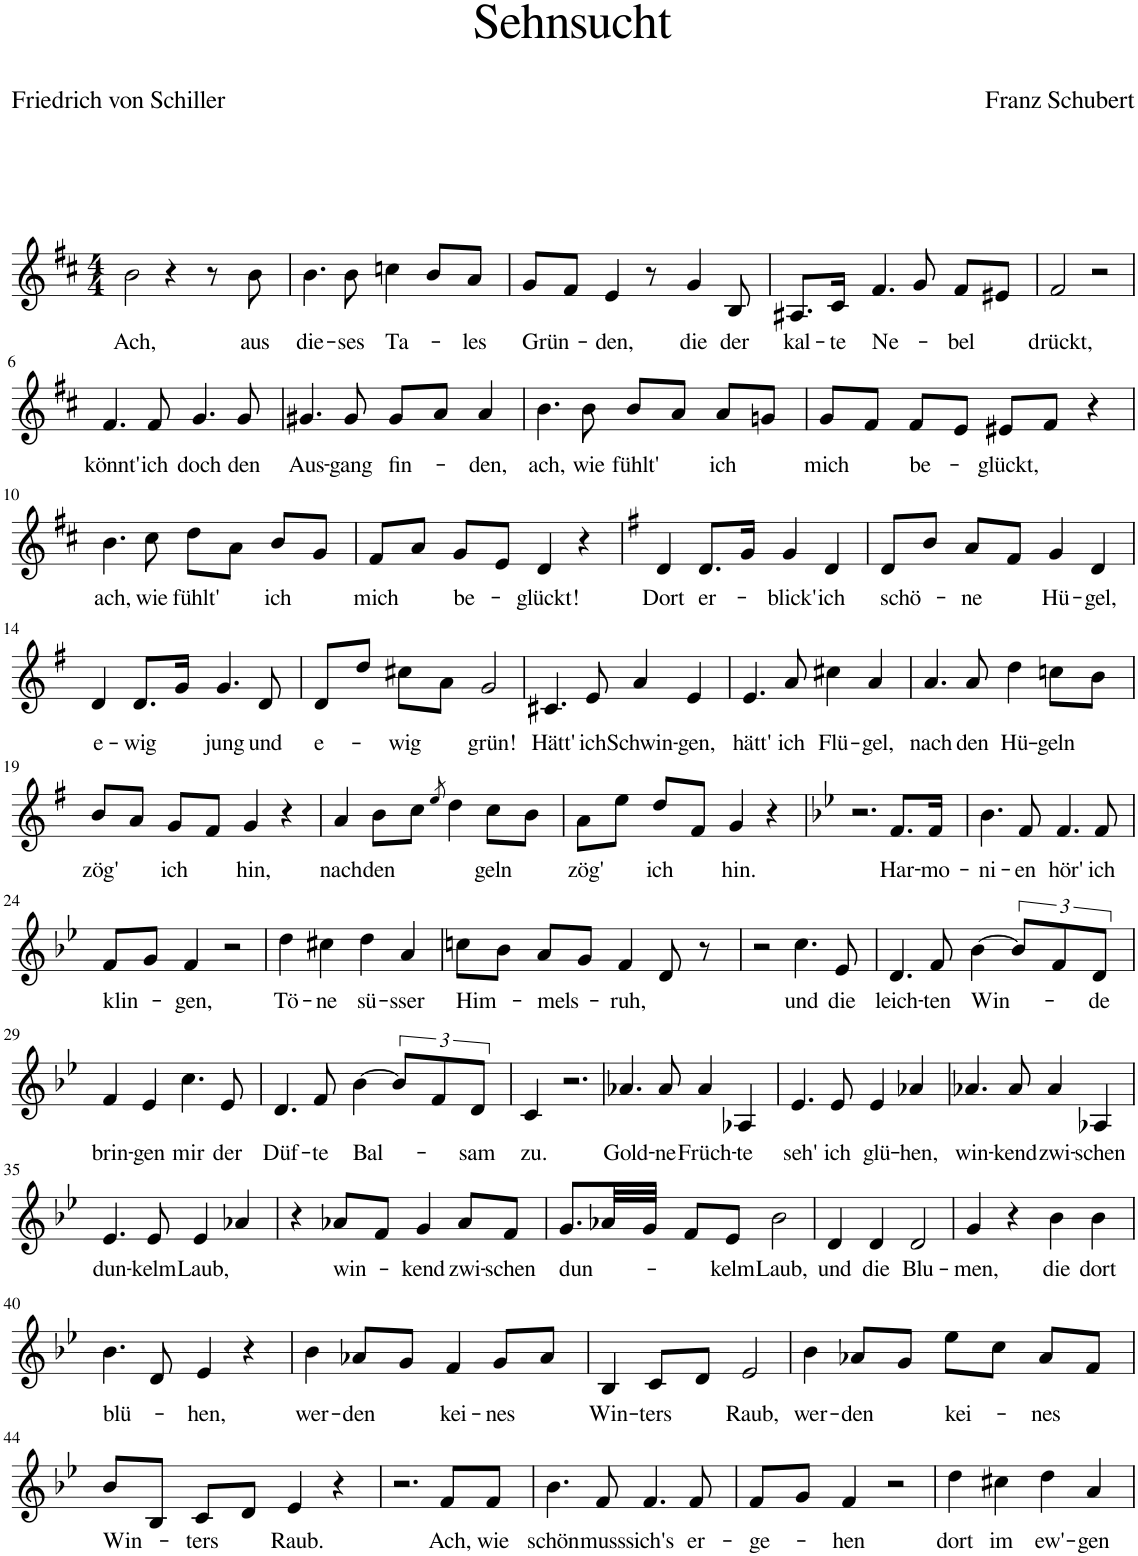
**kern	**text
*part1	*part1
*staff1	*staff1
*I"Piano	*
*I'Pno	*
*clefG2	*
*k[f#c#]	*
*M4/4	*
=1	=1
!	!LO:LY:b
2b\	Ach,
4r	.
8r	.
!	!LO:LY:b
8b\	aus
=2	=2
!	!LO:LY:b
4.b\	die-
!	!LO:LY:b
8b\	-ses
!	!LO:LY:b
4ccn\	Ta-
8b/L	.
!	!LO:LY:b
8a/J	-les
=3	=3
!	!LO:LY:b
8g/L	Grün-
8f#/J	.
!	!LO:LY:b
4e/	-den,
8r	.
!	!LO:LY:b
4g/	die
!	!LO:LY:b
8B/	der
=4	=4
!	!LO:LY:b
8.A#X/L	kal-
!	!LO:LY:b
16c#/Jk	-te
!	!LO:LY:b
4.f#/	Ne-
8g/	.
!	!LO:LY:b
8f#/L	-bel
8e#X/J	.
=5	=5
!	!LO:LY:b
2f#/	drückt,
2r	.
!!LO:LB:g=z
=6	=6
!	!LO:LY:b
4.f#/	könnt'
!	!LO:LY:b
8f#/	ich
!	!LO:LY:b
4.g/	doch
!	!LO:LY:b
8g/	den
=7	=7
!	!LO:LY:b
4.g#X/	Aus-
!	!LO:LY:b
8g#/	-gang
!	!LO:LY:b
8g#/L	fin-
8a/J	.
!	!LO:LY:b
4a/	-den,
=8	=8
!	!LO:LY:b
4.b\	ach,
!	!LO:LY:b
8b\	wie
!	!LO:LY:b
8b/L	fühlt'
8a/J	.
!	!LO:LY:b
8a/L	ich
8gn/J	.
=9	=9
!	!LO:LY:b
8g/L	mich
8f#/J	.
!	!LO:LY:b
8f#/L	be-
8e/J	.
!	!LO:LY:b
8e#X/L	-glückt,
8f#/J	.
4r	.
!!LO:LB:g=z
=10	=10
!	!LO:LY:b
4.b\	ach,
!	!LO:LY:b
8cc#\	wie
!	!LO:LY:b
8dd\L	fühlt'
8a\J	.
!	!LO:LY:b
8b/L	ich
8g/J	.
=11	=11
!	!LO:LY:b
8f#/L	mich
8a/J	.
!	!LO:LY:b
8g/L	be-
8e/J	.
!	!LO:LY:b
4d/	-glückt!
4r	.
=12	=12
*k[f#]	*
!	!LO:LY:b
4d/	Dort
!	!LO:LY:b
8.d/L	er-
16g/Jk	.
!	!LO:LY:b
4g/	-blick'
!	!LO:LY:b
4d/	ich
=13	=13
!	!LO:LY:b
8d/L	schö-
8b/J	.
!	!LO:LY:b
8a/L	-ne
8f#/J	.
!	!LO:LY:b
4g/	Hü-
!	!LO:LY:b
4d/	-gel,
!!LO:LB:g=z
=14	=14
!	!LO:LY:b
4d/	e-
!	!LO:LY:b
8.d/L	-wig
16g/Jk	.
!	!LO:LY:b
4.g/	jung
!	!LO:LY:b
8d/	und
=15	=15
!	!LO:LY:b
8d/L	e-
8dd/J	.
!	!LO:LY:b
8cc#X\L	-wig
8a\J	.
!	!LO:LY:b
2g/	grün!
=16	=16
!	!LO:LY:b
4.c#X/	Hätt'
!	!LO:LY:b
8e/	ich
!	!LO:LY:b
4a/	Schwin-
!	!LO:LY:b
4e/	-gen,
=17	=17
!	!LO:LY:b
4.e/	hätt'
!	!LO:LY:b
8a/	ich
!	!LO:LY:b
4cc#X\	Flü-
!	!LO:LY:b
4a/	-gel,
=18	=18
!	!LO:LY:b
4.a/	nach
!	!LO:LY:b
8a/	den
!	!LO:LY:b
4dd\	Hü-
!	!LO:LY:b
8ccn\L	-geln
8b\J	.
!!LO:LB:g=z
=19	=19
!	!LO:LY:b
8b/L	zög'
8a/J	.
!	!LO:LY:b
8g/L	ich
8f#/J	.
!	!LO:LY:b
4g/	hin,
4r	.
=20	=20
!	!LO:LY:b
4a/	nach
!	!LO:LY:b
8b\L	den
8cc\J	.
8qee/	.
4dd\	.
!	!LO:LY:b
8cc\L	-geln
8b\J	.
=21	=21
!	!LO:LY:b
8a\L	zög'
8ee\J	.
!	!LO:LY:b
8dd/L	ich
8f#/J	.
!	!LO:LY:b
4g/	hin.
4r	.
=22	=22
*k[b-e-]	*
2.r	.
!	!LO:LY:b
8.f/L	Har-
!	!LO:LY:b
16f/Jk	-mo-
=23	=23
!	!LO:LY:b
4.b-\	-ni-
!	!LO:LY:b
8f/	-en
!	!LO:LY:b
4.f/	hör'
!	!LO:LY:b
8f/	ich
!!LO:LB:g=z
=24	=24
!	!LO:LY:b
8f/L	klin-
8g/J	.
!	!LO:LY:b
4f/	-gen,
2r	.
=25	=25
!	!LO:LY:b
4dd\	Tö-
!	!LO:LY:b
4cc#X\	-ne
!	!LO:LY:b
4dd\	sü-
!	!LO:LY:b
4a/	-sser
=26	=26
!	!LO:LY:b
8ccn\L	Him-
8b-\J	.
!	!LO:LY:b
8a/L	-mels-
8g/J	.
!	!LO:LY:b
4f/	-ruh,
8d/	.
8r	.
=27	=27
2r	.
!	!LO:LY:b
4.cc\	und
!	!LO:LY:b
8e-/	die
=28	=28
!	!LO:LY:b
4.d/	leich-
!	!LO:LY:b
8f/	-ten
!	!LO:LY:b
[4b-\	Win-
12b-/L]	.
12f/	.
!	!LO:LY:b
12d/J	-de
!!LO:LB:g=z
=29	=29
!	!LO:LY:b
4f/	brin-
!	!LO:LY:b
4e-/	-gen
!	!LO:LY:b
4.cc\	mir
!	!LO:LY:b
8e-/	der
=30	=30
!	!LO:LY:b
4.d/	Düf-
!	!LO:LY:b
8f/	-te
!	!LO:LY:b
[4b-\	Bal-
12b-/L]	.
12f/	.
!	!LO:LY:b
12d/J	-sam
=31	=31
!	!LO:LY:b
4c/	zu.
2.r	.
=32	=32
!	!LO:LY:b
4.a-X/	Gold-
!	!LO:LY:b
8a-/	-ne
!	!LO:LY:b
4a-/	Früch-
!	!LO:LY:b
4A-X/	-te
=33	=33
!	!LO:LY:b
4.e-/	seh'
!	!LO:LY:b
8e-/	ich
!	!LO:LY:b
4e-/	glü-
!	!LO:LY:b
4a-X/	-hen,
=34	=34
!	!LO:LY:b
4.a-X/	win-
!	!LO:LY:b
8a-/	-kend
!	!LO:LY:b
4a-/	zwi-
!	!LO:LY:b
4A-X/	-schen
!!LO:LB:g=z
=35	=35
!	!LO:LY:b
4.e-/	dun-
!	!LO:LY:b
8e-/	-kelm
!	!LO:LY:b
4e-/	Laub,
4a-X/	.
=36	=36
4r	.
!	!LO:LY:b
8a-X/L	win-
8f/J	.
!	!LO:LY:b
4g/	-kend
!	!LO:LY:b
8a-/L	zwi-
!	!LO:LY:b
8f/J	-schen
=37	=37
!	!LO:LY:b
8.g/L	dun-
32a-X/LL	.
32g/JJJ	.
8f/L	.
!	!LO:LY:b
8e-/J	-kelm
!	!LO:LY:b
2b-\	Laub,
=38	=38
!	!LO:LY:b
4d/	und
!	!LO:LY:b
4d/	die
!	!LO:LY:b
2d/	Blu-
=39	=39
!	!LO:LY:b
4g/	-men,
4r	.
!	!LO:LY:b
4b-\	die
!	!LO:LY:b
4b-\	dort
!!LO:LB:g=z
=40	=40
!	!LO:LY:b
4.b-\	blü-
8d/	.
!	!LO:LY:b
4e-/	-hen,
4r	.
=41	=41
!	!LO:LY:b
4b-\	wer-
!	!LO:LY:b
8a-X/L	-den
8g/J	.
!	!LO:LY:b
4f/	kei-
!	!LO:LY:b
8g/L	-nes
8a-/J	.
=42	=42
!	!LO:LY:b
4B-/	Win-
!	!LO:LY:b
8c/L	-ters
8d/J	.
!	!LO:LY:b
2e-/	Raub,
=43	=43
!	!LO:LY:b
4b-\	wer-
!	!LO:LY:b
8a-X/L	-den
8g/J	.
!	!LO:LY:b
8ee-\L	kei-
8cc\J	.
!	!LO:LY:b
8a-/L	-nes
8f/J	.
!!LO:LB:g=z
=44	=44
!	!LO:LY:b
8b-/L	Win-
8B-/J	.
!	!LO:LY:b
8c/L	-ters
8d/J	.
!	!LO:LY:b
4e-/	Raub.
4r	.
=45	=45
2.r	.
!	!LO:LY:b
8f/L	Ach,
!	!LO:LY:b
8f/J	wie
=46	=46
!	!LO:LY:b
4.b-\	schön
!	!LO:LY:b
8f/	muss
!	!LO:LY:b
4.f/	sich's
!	!LO:LY:b
8f/	er-
=47	=47
!	!LO:LY:b
8f/L	-ge-
8g/J	.
!	!LO:LY:b
4f/	-hen
2r	.
=48	=48
!	!LO:LY:b
4dd\	dort
!	!LO:LY:b
4cc#X\	im
!	!LO:LY:b
4dd\	ew'-
!	!LO:LY:b
4a/	-gen
=	=
*-	*-
